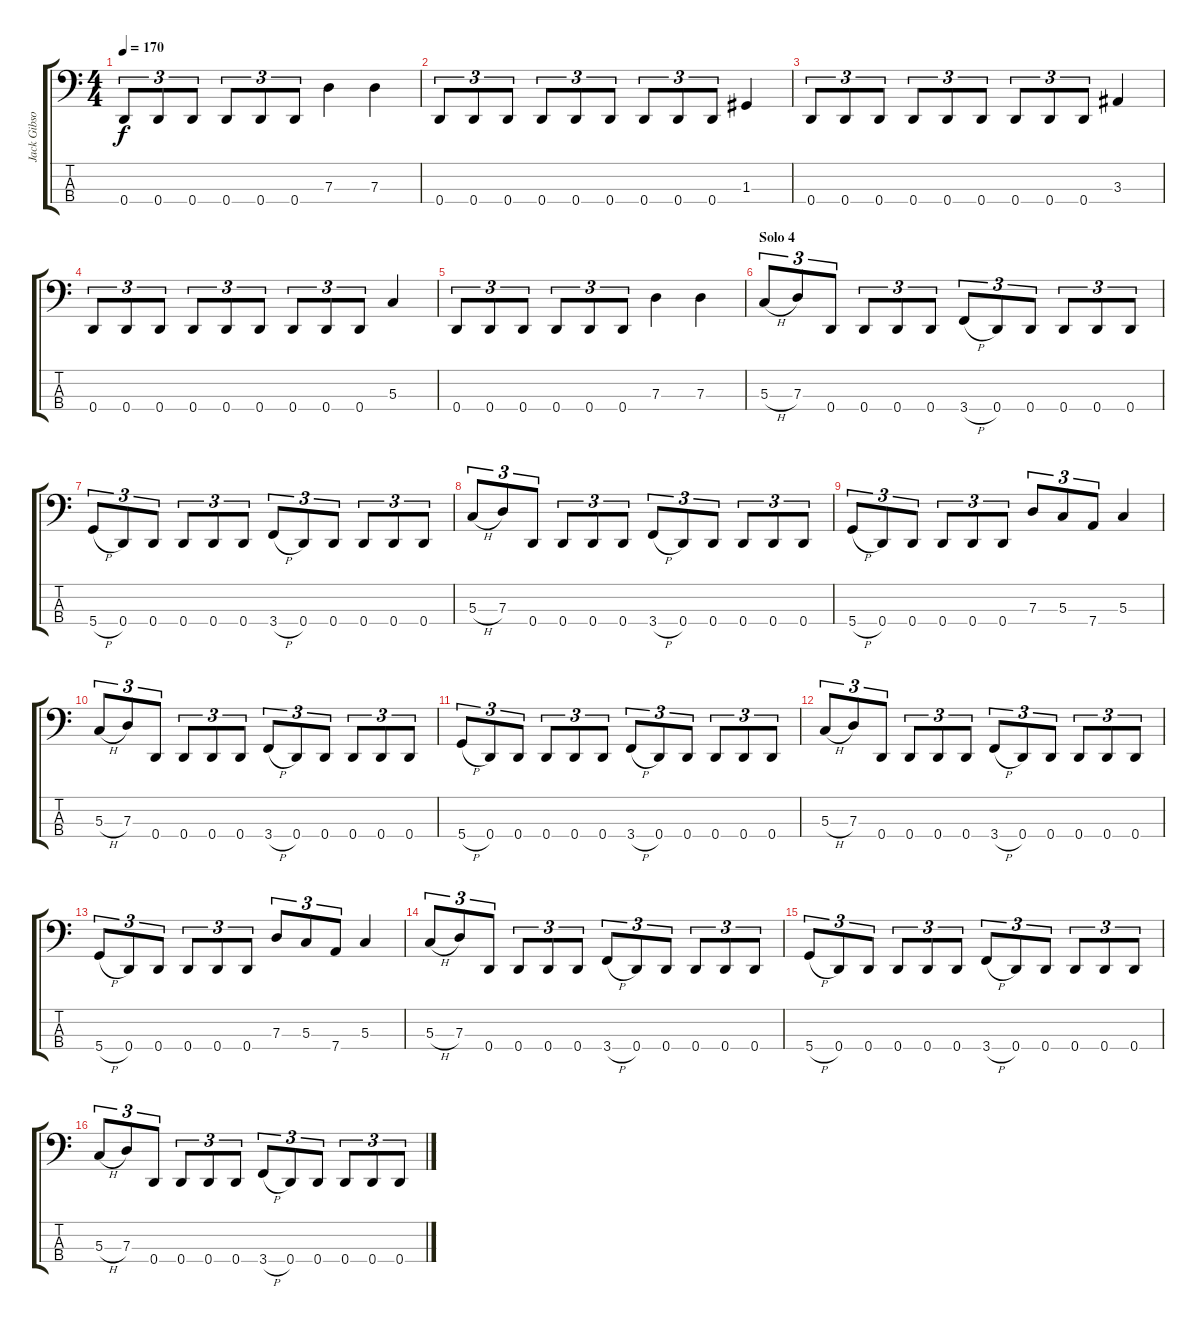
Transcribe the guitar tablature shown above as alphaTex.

\track ("Jack Gibson" "Jack Gibso") {instrument electricbasspick}
\staff {score tabs}
\tuning (F2 C2 G1 D1) {hide}
\ts (4 4)
\tempo 170
\clef f4
\ks c
0.4.8{tu (3 2) dy f} 0.4.8{tu (3 2)} 0.4.8{tu (3 2)} 0.4.8{tu (3 2)} 0.4.8{tu (3 2)} 0.4.8{tu (3 2)} 7.3.4 7.3.4 |
0.4.8{tu (3 2)} 0.4.8{tu (3 2)} 0.4.8{tu (3 2)} 0.4.8{tu (3 2)} 0.4.8{tu (3 2)} 0.4.8{tu (3 2)} 0.4.8{tu (3 2)} 0.4.8{tu (3 2)} 0.4.8{tu (3 2)} 1.3.4 |
0.4.8{tu (3 2)} 0.4.8{tu (3 2)} 0.4.8{tu (3 2)} 0.4.8{tu (3 2)} 0.4.8{tu (3 2)} 0.4.8{tu (3 2)} 0.4.8{tu (3 2)} 0.4.8{tu (3 2)} 0.4.8{tu (3 2)} 3.3.4 |
0.4.8{tu (3 2)} 0.4.8{tu (3 2)} 0.4.8{tu (3 2)} 0.4.8{tu (3 2)} 0.4.8{tu (3 2)} 0.4.8{tu (3 2)} 0.4.8{tu (3 2)} 0.4.8{tu (3 2)} 0.4.8{tu (3 2)} 5.3.4 |
0.4.8{tu (3 2)} 0.4.8{tu (3 2)} 0.4.8{tu (3 2)} 0.4.8{tu (3 2)} 0.4.8{tu (3 2)} 0.4.8{tu (3 2)} 7.3.4 7.3.4 |
\section ("" "Solo 4")
5.3{h}.8{tu (3 2)} 7.3.8{tu (3 2)} 0.4.8{tu (3 2)} 0.4.8{tu (3 2)} 0.4.8{tu (3 2)} 0.4.8{tu (3 2)} 3.4{h}.8{tu (3 2)} 0.4.8{tu (3 2)} 0.4.8{tu (3 2)} 0.4.8{tu (3 2)} 0.4.8{tu (3 2)} 0.4.8{tu (3 2)} |
5.4{h}.8{tu (3 2)} 0.4.8{tu (3 2)} 0.4.8{tu (3 2)} 0.4.8{tu (3 2)} 0.4.8{tu (3 2)} 0.4.8{tu (3 2)} 3.4{h}.8{tu (3 2)} 0.4.8{tu (3 2)} 0.4.8{tu (3 2)} 0.4.8{tu (3 2)} 0.4.8{tu (3 2)} 0.4.8{tu (3 2)} |
5.3{h}.8{tu (3 2)} 7.3.8{tu (3 2)} 0.4.8{tu (3 2)} 0.4.8{tu (3 2)} 0.4.8{tu (3 2)} 0.4.8{tu (3 2)} 3.4{h}.8{tu (3 2)} 0.4.8{tu (3 2)} 0.4.8{tu (3 2)} 0.4.8{tu (3 2)} 0.4.8{tu (3 2)} 0.4.8{tu (3 2)} |
5.4{h}.8{tu (3 2)} 0.4.8{tu (3 2)} 0.4.8{tu (3 2)} 0.4.8{tu (3 2)} 0.4.8{tu (3 2)} 0.4.8{tu (3 2)} 7.3.8{tu (3 2)} 5.3.8{tu (3 2)} 7.4.8{tu (3 2)} 5.3.4 |
5.3{h}.8{tu (3 2)} 7.3.8{tu (3 2)} 0.4.8{tu (3 2)} 0.4.8{tu (3 2)} 0.4.8{tu (3 2)} 0.4.8{tu (3 2)} 3.4{h}.8{tu (3 2)} 0.4.8{tu (3 2)} 0.4.8{tu (3 2)} 0.4.8{tu (3 2)} 0.4.8{tu (3 2)} 0.4.8{tu (3 2)} |
5.4{h}.8{tu (3 2)} 0.4.8{tu (3 2)} 0.4.8{tu (3 2)} 0.4.8{tu (3 2)} 0.4.8{tu (3 2)} 0.4.8{tu (3 2)} 3.4{h}.8{tu (3 2)} 0.4.8{tu (3 2)} 0.4.8{tu (3 2)} 0.4.8{tu (3 2)} 0.4.8{tu (3 2)} 0.4.8{tu (3 2)} |
5.3{h}.8{tu (3 2)} 7.3.8{tu (3 2)} 0.4.8{tu (3 2)} 0.4.8{tu (3 2)} 0.4.8{tu (3 2)} 0.4.8{tu (3 2)} 3.4{h}.8{tu (3 2)} 0.4.8{tu (3 2)} 0.4.8{tu (3 2)} 0.4.8{tu (3 2)} 0.4.8{tu (3 2)} 0.4.8{tu (3 2)} |
5.4{h}.8{tu (3 2)} 0.4.8{tu (3 2)} 0.4.8{tu (3 2)} 0.4.8{tu (3 2)} 0.4.8{tu (3 2)} 0.4.8{tu (3 2)} 7.3.8{tu (3 2)} 5.3.8{tu (3 2)} 7.4.8{tu (3 2)} 5.3.4 |
5.3{h}.8{tu (3 2)} 7.3.8{tu (3 2)} 0.4.8{tu (3 2)} 0.4.8{tu (3 2)} 0.4.8{tu (3 2)} 0.4.8{tu (3 2)} 3.4{h}.8{tu (3 2)} 0.4.8{tu (3 2)} 0.4.8{tu (3 2)} 0.4.8{tu (3 2)} 0.4.8{tu (3 2)} 0.4.8{tu (3 2)} |
5.4{h}.8{tu (3 2)} 0.4.8{tu (3 2)} 0.4.8{tu (3 2)} 0.4.8{tu (3 2)} 0.4.8{tu (3 2)} 0.4.8{tu (3 2)} 3.4{h}.8{tu (3 2)} 0.4.8{tu (3 2)} 0.4.8{tu (3 2)} 0.4.8{tu (3 2)} 0.4.8{tu (3 2)} 0.4.8{tu (3 2)} |
5.3{h}.8{tu (3 2)} 7.3.8{tu (3 2)} 0.4.8{tu (3 2)} 0.4.8{tu (3 2)} 0.4.8{tu (3 2)} 0.4.8{tu (3 2)} 3.4{h}.8{tu (3 2)} 0.4.8{tu (3 2)} 0.4.8{tu (3 2)} 0.4.8{tu (3 2)} 0.4.8{tu (3 2)} 0.4.8{tu (3 2)}
